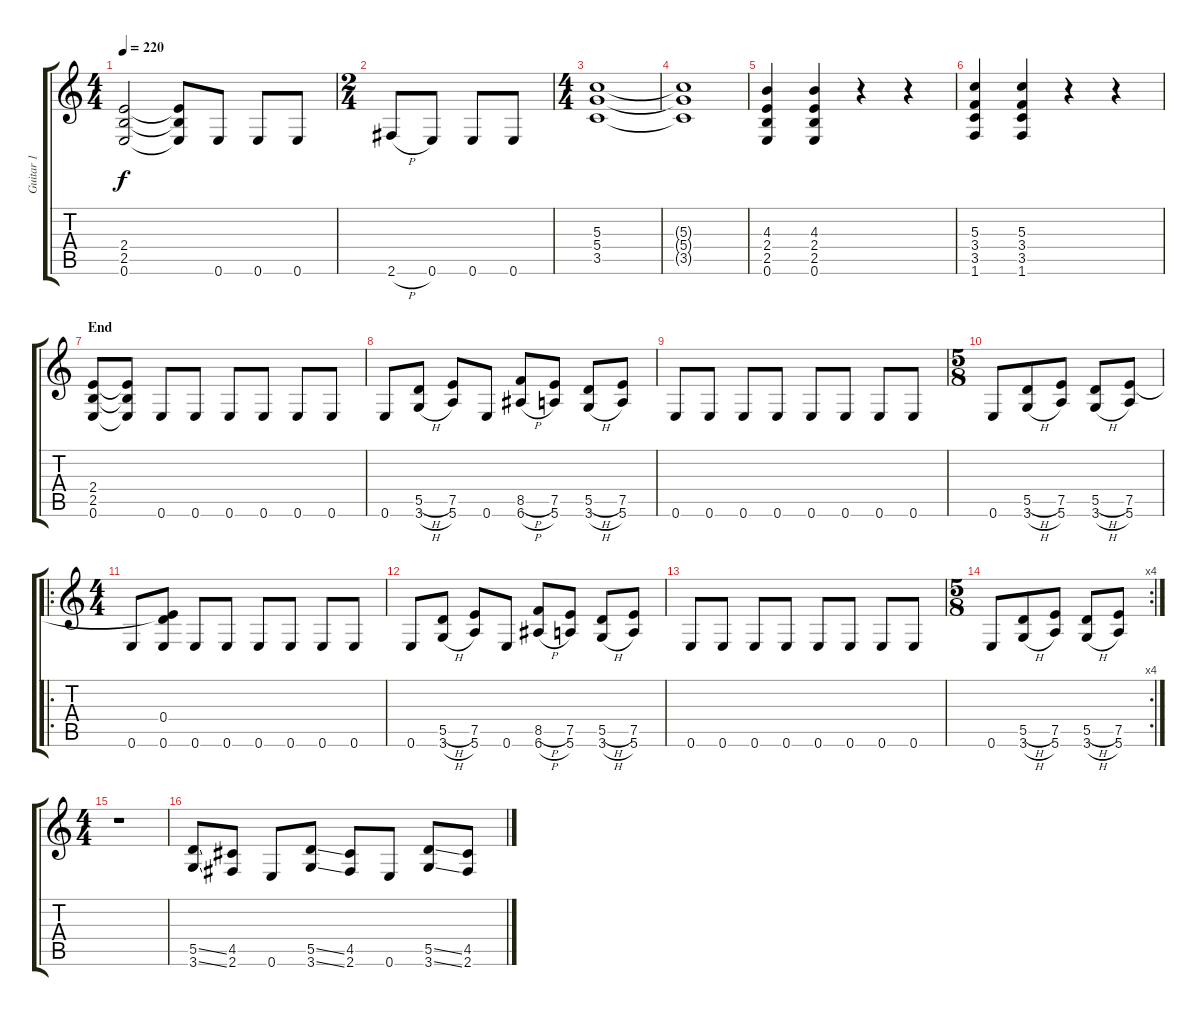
\track ("Guitar 1" "Guitar 1") {instrument electricguitarmuted}
\staff {score tabs}
\tuning (E4 B3 G3 D3 A2 E2) {hide}
\ts (4 4)
\tempo 220
\clef g2
\ks c
(2.4 2.5 0.6).2{dy f} (2.4{t} 2.5{t} 0.6{t}).8 0.6.8{instrument electricguitarmuted} 0.6.8 0.6.8 |
\ts (2 4)
2.6{h}.8{instrument overdrivenguitar} 0.6.8 0.6.8{instrument electricguitarmuted} 0.6.8 |
\ts (4 4)
(5.3 5.4 3.5).1{instrument overdrivenguitar} |
(5.3{t} 5.4{t} 3.5{t}).1 |
(4.3 2.4 2.5 0.6).4 (4.3 2.4 2.5 0.6).4 r.4 r.4 |
(5.3 3.4 3.5 1.6).4 (5.3 3.4 3.5 1.6).4 r.4 r.4 |
\section ("" "End")
(2.4 2.5 0.6).8{instrument overdrivenguitar} (2.4{t} 2.5{t} 0.6{t}).8{instrument electricguitarmuted} 0.6.8 0.6.8 0.6.8 0.6.8 0.6.8 0.6.8 |
0.6.8 (5.5{h} 3.6{h}).8{instrument distortionguitar} (7.5 5.6).8 0.6.8{instrument electricguitarmuted} (8.5{h} 6.6{h}).8{instrument distortionguitar} (7.5 5.6).8 (5.5{h} 3.6{h}).8 (7.5 5.6).8 |
0.6.8{instrument electricguitarmuted} 0.6.8 0.6.8 0.6.8 0.6.8 0.6.8 0.6.8 0.6.8 |
\ts (5 8)
0.6.8 (5.5{h} 3.6{h}).8{instrument distortionguitar} (7.5 5.6).8 (5.5{h} 3.6{h}).8{instrument distortionguitar} (7.5 5.6).8 |
\ro
\ts (4 4)
0.6.8{instrument electricguitarmuted} (0.4 7.5{t} 0.6).8 0.6.8 0.6.8 0.6.8 0.6.8 0.6.8 0.6.8 |
0.6.8 (5.5{h} 3.6{h}).8{instrument distortionguitar} (7.5 5.6).8 0.6.8{instrument electricguitarmuted} (8.5{h} 6.6{h}).8{instrument distortionguitar} (7.5 5.6).8 (5.5{h} 3.6{h}).8 (7.5 5.6).8 |
0.6.8{instrument electricguitarmuted} 0.6.8 0.6.8 0.6.8 0.6.8 0.6.8 0.6.8 0.6.8 |
\rc 4
\ts (5 8)
0.6.8 (5.5{h} 3.6{h}).8{instrument distortionguitar} (7.5 5.6).8 (5.5{h} 3.6{h}).8{instrument distortionguitar} (7.5 5.6).8 |
\ts (4 4)
r.1 |
(5.5{ss} 3.6{ss}).8{instrument distortionguitar} (4.5 2.6).8 0.6.8 (5.5{ss} 3.6{ss}).8 (4.5 2.6).8 0.6.8 (5.5{ss} 3.6{ss}).8 (4.5 2.6).8
